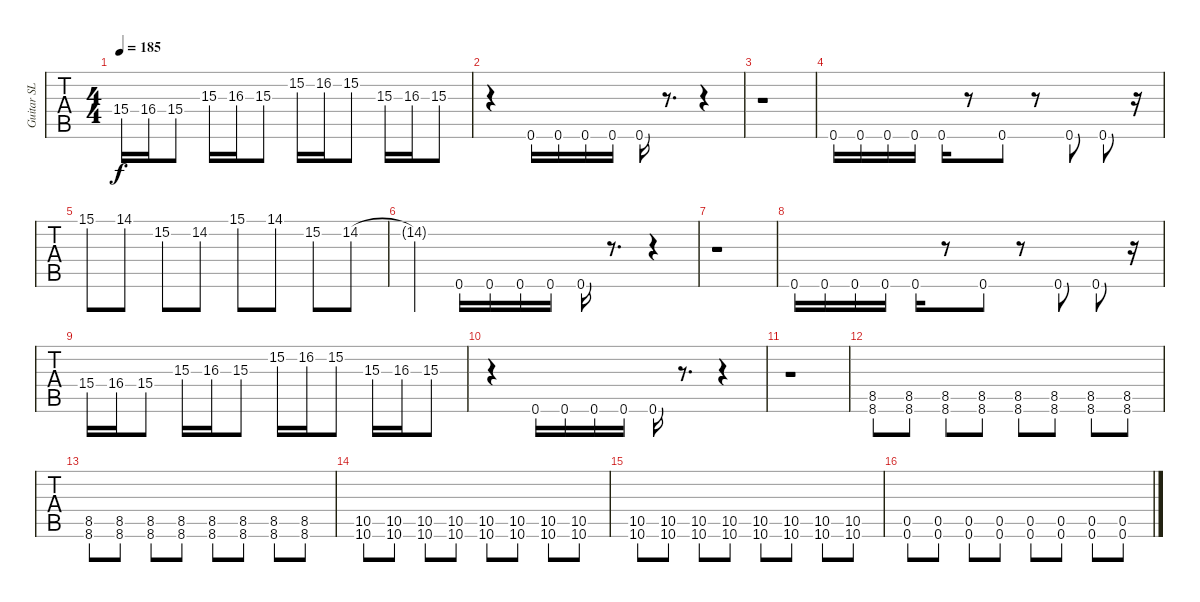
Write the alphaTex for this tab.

\track ("Guitar SL" "Guitar SL") {instrument distortionguitar}
\staff {tabs}
\tuning (E4 B3 G3 D3 A2 D2) {hide}
\ts (4 4)
\tempo 185
\clef g2
\ks c
15.4.16{dy f} 16.4.16 15.4.8 15.3.16 16.3.16 15.3.8 15.2.16 16.2.16 15.2.8 15.3.16 16.3.16 15.3.8 |
r.4 0.6.16 0.6.16 0.6.16 0.6.16 0.6.16 r.8{d} r.4 |
r.1 |
0.6.16 0.6.16 0.6.16 0.6.16 0.6.16 r.8 0.6.8 r.8 0.6.8 0.6.8 r.16 |
15.1.8 14.1.8 15.2.8 14.2.8 15.1.8 14.1.8 15.2.8 14.2.8 |
14.2{t}.4 0.6.16 0.6.16 0.6.16 0.6.16 0.6.16 r.8{d} r.4 |
r.1 |
0.6.16 0.6.16 0.6.16 0.6.16 0.6.16 r.8 0.6.8 r.8 0.6.8 0.6.8 r.16 |
15.4.16 16.4.16 15.4.8 15.3.16 16.3.16 15.3.8 15.2.16 16.2.16 15.2.8 15.3.16 16.3.16 15.3.8 |
r.4 0.6.16 0.6.16 0.6.16 0.6.16 0.6.16 r.8{d} r.4 |
r.1 |
(8.5 8.6).8 (8.5 8.6).8 (8.5 8.6).8 (8.5 8.6).8 (8.5 8.6).8 (8.5 8.6).8 (8.5 8.6).8 (8.5 8.6).8 |
(8.5 8.6).8 (8.5 8.6).8 (8.5 8.6).8 (8.5 8.6).8 (8.5 8.6).8 (8.5 8.6).8 (8.5 8.6).8 (8.5 8.6).8 |
(10.5 10.6).8 (10.5 10.6).8 (10.5 10.6).8 (10.5 10.6).8 (10.5 10.6).8 (10.5 10.6).8 (10.5 10.6).8 (10.5 10.6).8 |
(10.5 10.6).8 (10.5 10.6).8 (10.5 10.6).8 (10.5 10.6).8 (10.5 10.6).8 (10.5 10.6).8 (10.5 10.6).8 (10.5 10.6).8 |
(0.5 0.6).8 (0.5 0.6).8 (0.5 0.6).8 (0.5 0.6).8 (0.5 0.6).8 (0.5 0.6).8 (0.5 0.6).8 (0.5 0.6).8
